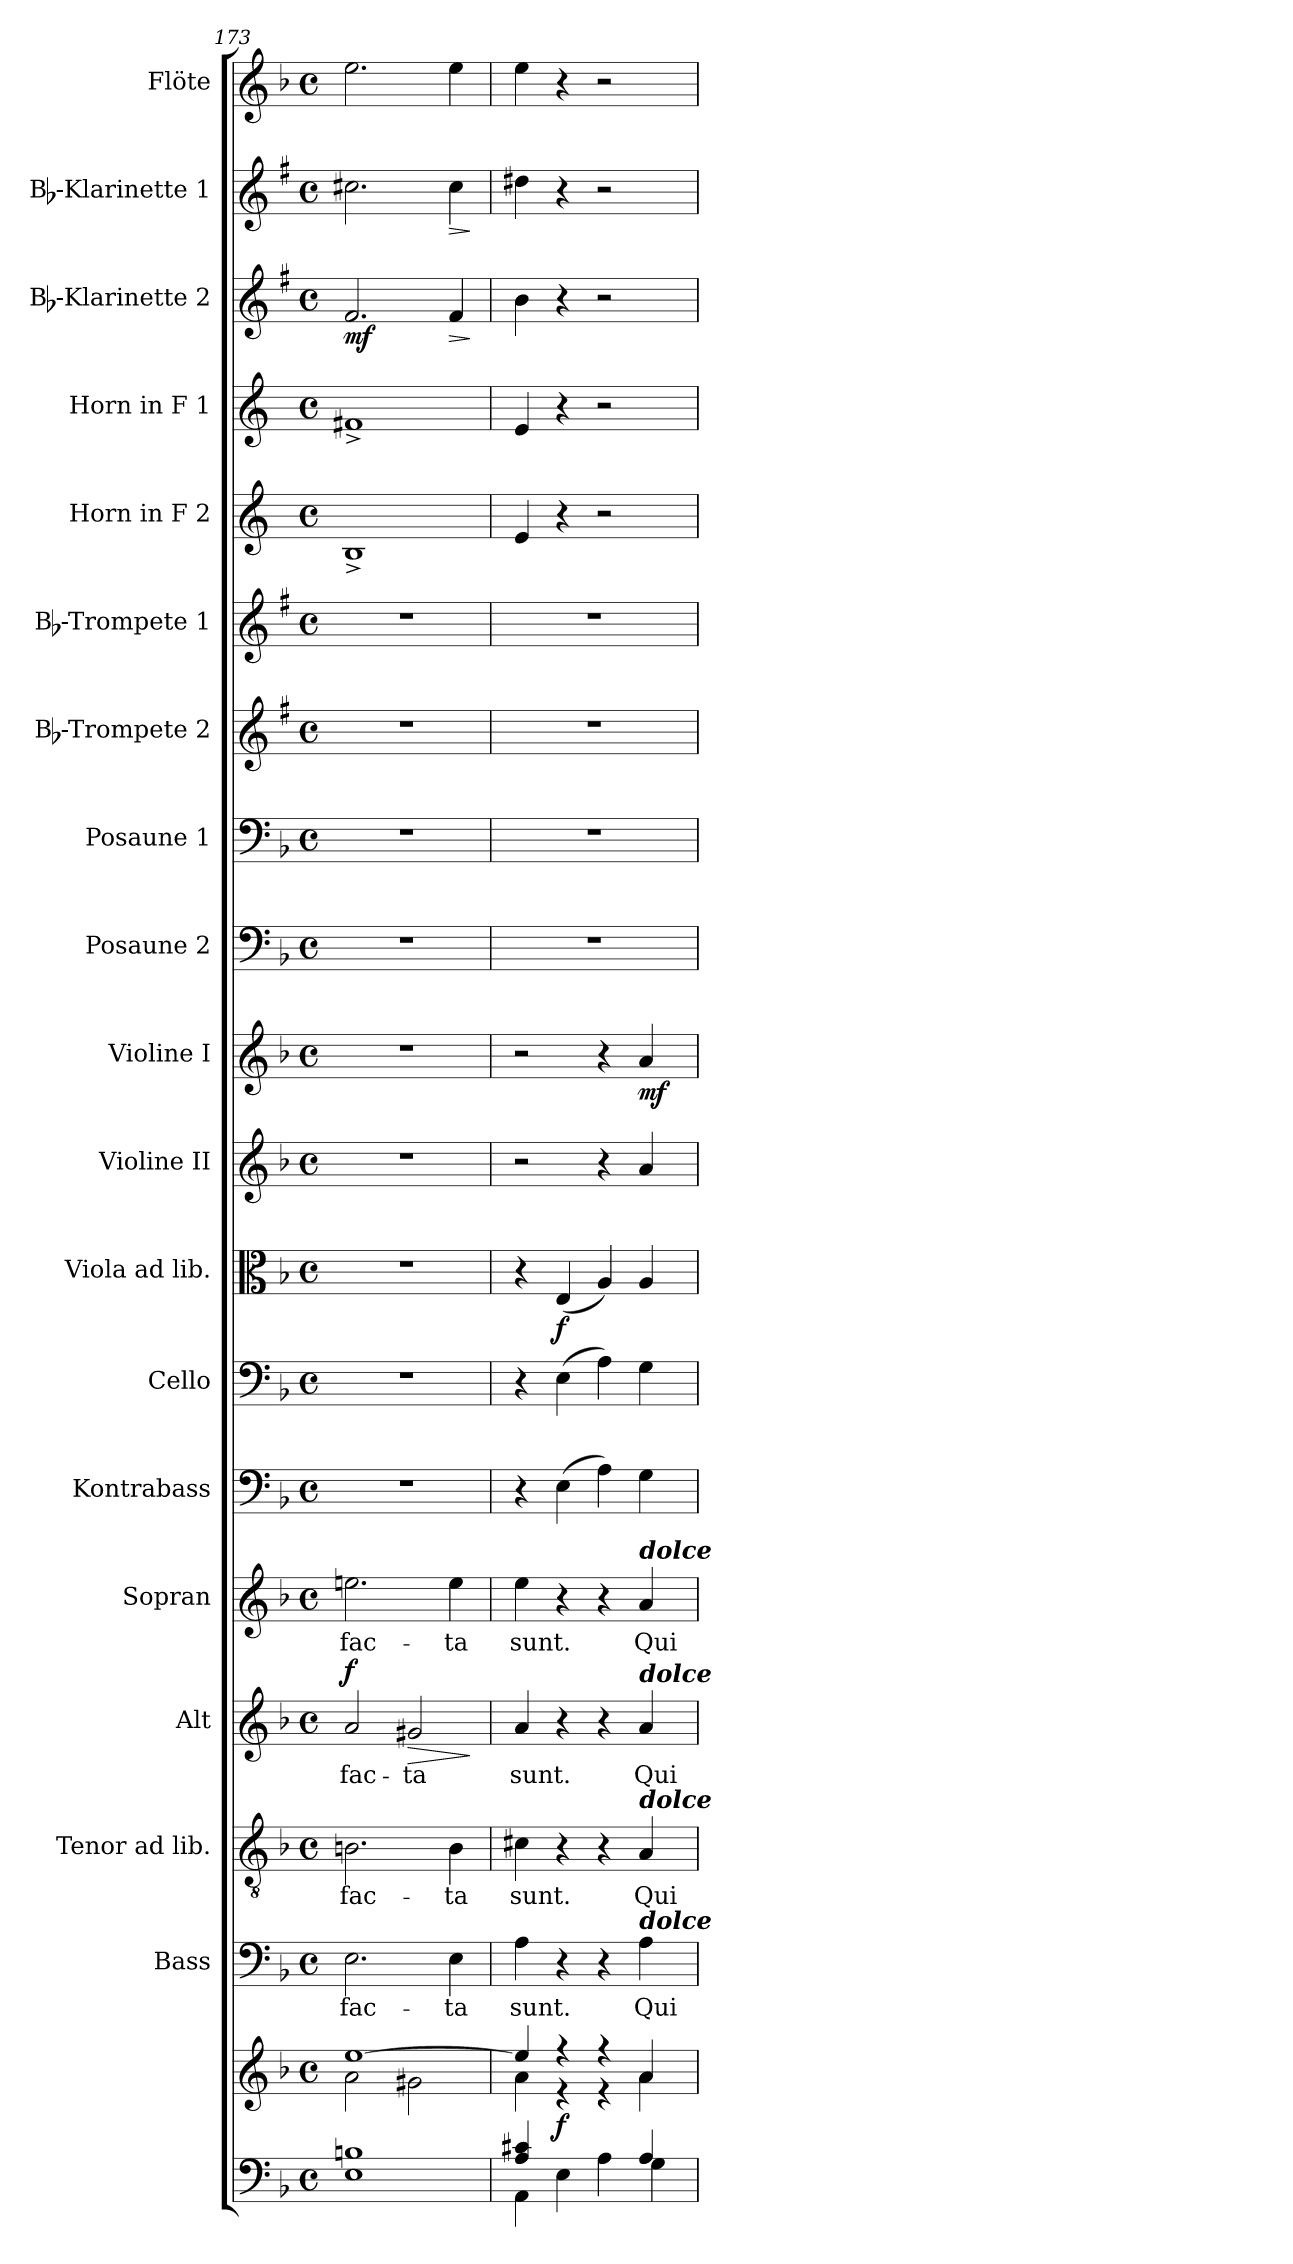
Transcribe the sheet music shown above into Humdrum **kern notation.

**kern	**kern	**dynam	**kern	**text	**kern	**text	**kern	**text	**dynam	**kern	**text	**kern	**kern	**kern	**dynam	**kern	**kern	**dynam	**kern	**kern	**kern	**kern	**kern	**kern	**kern	**dynam	**kern	**dynam	**kern
*part19	*part19	*part19	*part18	*part18	*part17	*part17	*part16	*part16	*part16	*part15	*part15	*part14	*part13	*part12	*part12	*part11	*part10	*part10	*part9	*part8	*part7	*part6	*part5	*part4	*part3	*part3	*part2	*part2	*part1
*staff20	*staff19	*staff19/20	*staff18	*staff18	*staff17	*staff17	*staff16	*staff16	*staff16	*staff15	*staff15	*staff14	*staff13	*staff12	*staff12	*staff11	*staff10	*staff10	*staff9	*staff8	*staff7	*staff6	*staff5	*staff4	*staff3	*staff3	*staff2	*staff2	*staff1
*	*	*	*I"Bass	*	*I"Tenor ad lib.	*	*I"Alt	*	*	*I"Sopran	*	*I"Kontrabass	*I"Cello	*I"Viola ad lib.	*	*I"Violine II	*I"Violine I	*	*I"Posaune 2	*I"Posaune 1	*I"Bb-Trompete 2	*I"Bb-Trompete 1	*I"Horn in F 2	*I"Horn in F 1	*I"Bb-Klarinette 2	*	*I"Bb-Klarinette 1	*	*I"Flöte
*	*	*	*I'B.	*	*I'T.	*	*I'A.	*	*	*I'S.	*	*I'Kb.	*	*I'Vla.	*	*I'Vl. II	*I'Vl. I	*	*I'Pos. 2	*I'Pos. 1	*I'Bb Trp. 2	*I'Bb Trp. 1	*	*	*I'Bb Kl. 2	*	*I'Bb Kl. 1	*	*I'Fl.
*clefF4	*clefG2	*	*clefF4	*	*clefGv2	*	*clefG2	*	*	*clefG2	*	*clefF4	*clefF4	*clefC3	*	*clefG2	*clefG2	*	*clefF4	*clefF4	*clefG2	*clefG2	*clefG2	*clefG2	*clefG2	*	*clefG2	*	*clefG2
*	*	*	*	*	*	*	*	*	*	*	*	*ITrd7c12	*	*	*	*	*	*	*	*	*ITrd1c2	*ITrd1c2	*ITrd4c7	*ITrd4c7	*ITrd1c2	*	*ITrd1c2	*	*
*k[b-]	*k[b-]	*	*k[b-]	*	*k[b-]	*	*k[b-]	*	*	*k[b-]	*	*k[b-]	*k[b-]	*k[b-]	*	*k[b-]	*k[b-]	*	*k[b-]	*k[b-]	*k[b-]	*k[b-]	*k[b-]	*k[b-]	*k[b-]	*	*k[b-]	*	*k[b-]
*F:	*F:	*	*F:	*	*F:	*	*F:	*	*	*F:	*	*F:	*F:	*F:	*	*F:	*F:	*	*F:	*F:	*F:	*F:	*F:	*F:	*F:	*	*F:	*	*F:
*M4/4	*M4/4	*	*M4/4	*	*M4/4	*	*M4/4	*	*	*M4/4	*	*M4/4	*M4/4	*M4/4	*	*M4/4	*M4/4	*	*M4/4	*M4/4	*M4/4	*M4/4	*M4/4	*M4/4	*M4/4	*	*M4/4	*	*M4/4
*met(c)	*met(c)	*	*met(c)	*	*met(c)	*	*met(c)	*	*	*met(c)	*	*met(c)	*met(c)	*met(c)	*	*met(c)	*met(c)	*	*met(c)	*met(c)	*met(c)	*met(c)	*met(c)	*met(c)	*met(c)	*	*met(c)	*	*met(c)
=173	=173	=173	=173	=173	=173	=173	=173	=173	=173	=173	=173	=173	=173	=173	=173	=173	=173	=173	=173	=173	=173	=173	=173	=173	=173	=173	=173	=173	=173
*^	*^	*	*	*	*	*	*	*	*	*	*	*	*	*	*	*	*	*	*	*	*	*	*	*	*	*	*	*	*
!	!	!	!	!	!	!LO:LY:b	!	!LO:LY:b	!	!LO:LY:b	!LO:DY:a	!	!LO:LY:b	!	!	!	!	!	!	!	!	!	!	!	!	!	!	!LO:DY:b	!	!	!
1Bn	1E	[>1ee	2a\	.	2.E\	fac-	2.Bn\	fac-	2a/	fac-	f	2.een\	fac-	1r	1r	1r	.	1r	1r	.	1r	1r	1r	1r	1E^<	1Bn^<	2.e/	mf	2.bn\	.	2.ee\
!	!	!	!	!	!	!	!	!	!	!LO:LY:b	!LO:HP:b	!	!	!	!	!	!	!	!	!	!	!	!	!	!	!	!	!	!	!	!
.	.	.	2g#X\	.	.	.	.	.	2g#X/	-ta	>	.	.	.	.	.	.	.	.	.	.	.	.	.	.	.	.	.	.	.	.
!	!	!	!	!	!	!LO:LY:b	!	!LO:LY:b	!	!	!	!	!LO:LY:b	!	!	!	!	!	!	!	!	!	!	!	!	!	!	!LO:HP:b	!	!LO:HP:b	!
.	.	.	.	.	4E\	-ta	4B\	-ta	.	.	.	4ee\	-ta	.	.	.	.	.	.	.	.	.	.	.	.	.	4e/	>	4b\	>	4ee\
*v	*v	*	*	*	*	*	*	*	*	*	*	*	*	*	*	*	*	*	*	*	*	*	*	*	*	*	*	*	*	*	*
*	*v	*v	*	*	*	*	*	*	*	*	*	*	*	*	*	*	*	*	*	*	*	*	*	*	*	*	*	*	*	*
.	.	.	.	.	.	.	.	.	]	.	.	.	.	.	.	.	.	.	.	.	.	.	.	.	.	]	.	]	.
=174	=174	=174	=174	=174	=174	=174	=174	=174	=174	=174	=174	=174	=174	=174	=174	=174	=174	=174	=174	=174	=174	=174	=174	=174	=174	=174	=174	=174	=174
*^	*^	*	*	*	*	*	*	*	*	*	*	*	*	*	*	*	*	*	*	*	*	*	*	*	*	*	*	*	*
!	!	!	!	!	!	!LO:LY:b	!	!LO:LY:b	!	!LO:LY:b	!	!	!LO:LY:b	!	!	!	!	!	!	!	!	!	!	!	!	!	!	!	!	!	!
4A/ 4c#X/	4AA\	4ee/]	4a\	.	4A\	sunt.	4c#X\	sunt.	4a/	sunt.	.	4ee\	sunt.	4r	4r	4r	.	2r	2r	.	1r	1r	1r	1r	4A/	4A/	4a\	.	4cc#X\	.	4ee\
!	!	!	!	!LO:DY:b	!	!	!	!	!	!	!	!	!	!	!	!	!LO:DY:b	!	!	!	!	!	!	!	!	!	!	!	!	!	!
2ryy	4E\	4r	4r	f	4r	.	4r	.	4r	.	.	4r	.	(>4EE\	(>4E\	(<4E/	f	.	.	.	.	.	.	.	4r	4r	4r	.	4r	.	4r
.	4A\	4r	4r	.	4r	.	4r	.	4r	.	.	4r	.	4AA\)	4A\)	4A/)	.	4r	4r	.	.	.	.	.	2r	2r	2r	.	2r	.	2r
!	!	!	!	!	!	!	!	!	!	!	!	!LO:TX:a:Bi:t=dolce	!	!	!	!	!	!	!	!	!	!	!	!	!	!	!	!	!	!	!
!	!	!	!	!	!	!	!	!	!LO:TX:a:Bi:t=dolce	!	!	!	!	!	!	!	!	!	!	!	!	!	!	!	!	!	!	!	!	!	!
!	!	!	!	!	!	!	!LO:TX:a:Bi:t=dolce	!	!	!	!	!	!	!	!	!	!	!	!	!	!	!	!	!	!	!	!	!	!	!	!
!	!	!	!	!	!LO:TX:a:Bi:t=dolce	!	!	!	!	!	!	!	!	!	!	!	!	!	!	!	!	!	!	!	!	!	!	!	!	!	!
!	!	!	!	!	!	!LO:LY:b	!	!LO:LY:b	!	!LO:LY:b	!	!	!LO:LY:b	!	!	!	!	!	!	!LO:DY:b	!	!	!	!	!	!	!	!	!	!	!
4A/	4G\	4a/	4a\	.	4A\	Qui	4A/	Qui	4a/	Qui	.	4a/	Qui	4GG\	4G\	4A/	.	4a/	4a/	mf	.	.	.	.	.	.	.	.	.	.	.
*v	*v	*	*	*	*	*	*	*	*	*	*	*	*	*	*	*	*	*	*	*	*	*	*	*	*	*	*	*	*	*	*
*	*v	*v	*	*	*	*	*	*	*	*	*	*	*	*	*	*	*	*	*	*	*	*	*	*	*	*	*	*	*	*
=	=	=	=	=	=	=	=	=	=	=	=	=	=	=	=	=	=	=	=	=	=	=	=	=	=	=	=	=	=
*-	*-	*-	*-	*-	*-	*-	*-	*-	*-	*-	*-	*-	*-	*-	*-	*-	*-	*-	*-	*-	*-	*-	*-	*-	*-	*-	*-	*-	*-
